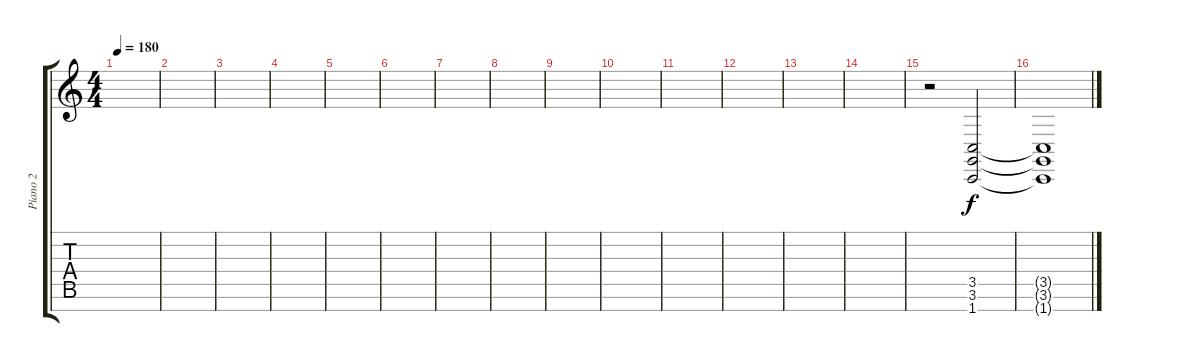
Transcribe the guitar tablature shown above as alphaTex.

\track ("Piano 2" "Piano 2") {instrument acousticgrandpiano}
\staff {score tabs}
\tuning (E4 B3 G3 D3 A2 E2 B1) {hide}
\ts (4 4)
\tempo 180
\clef g2
\ks c
|
|
|
|
|
|
|
|
|
|
|
|
|
|
r.2 (3.5 3.6 1.7).2 |
(3.5{t} 3.6{t} 1.7{t}).1
